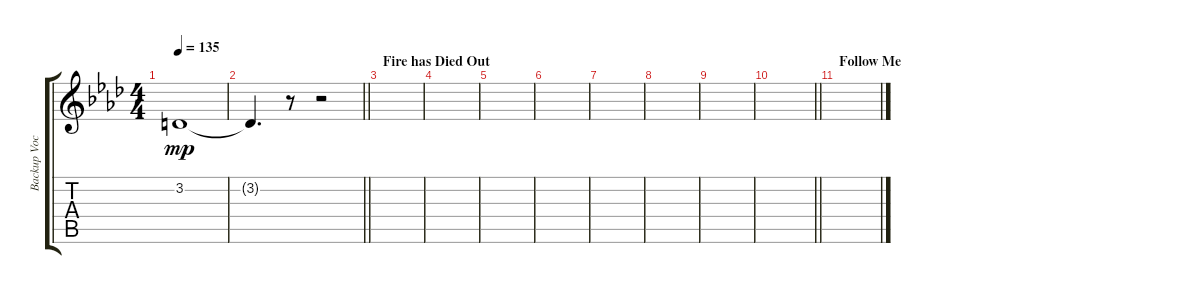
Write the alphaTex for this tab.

\track ("Backup Vocals" "Backup Voc") {instrument sopranosax}
\staff {score tabs}
\tuning (E4 B3 G3 D3 A2 E2) {hide}
\ts (4 4)
\tempo 135
\clef g2
\ks ab
3.2.1{dy mp} |
\barLineRight lightlight
3.2{t}.4{d} r.8 r.2 |
\section ("" "Fire has Died Out")
|
|
|
|
|
|
|
\barLineRight lightlight
|
\section ("" "Follow Me")
